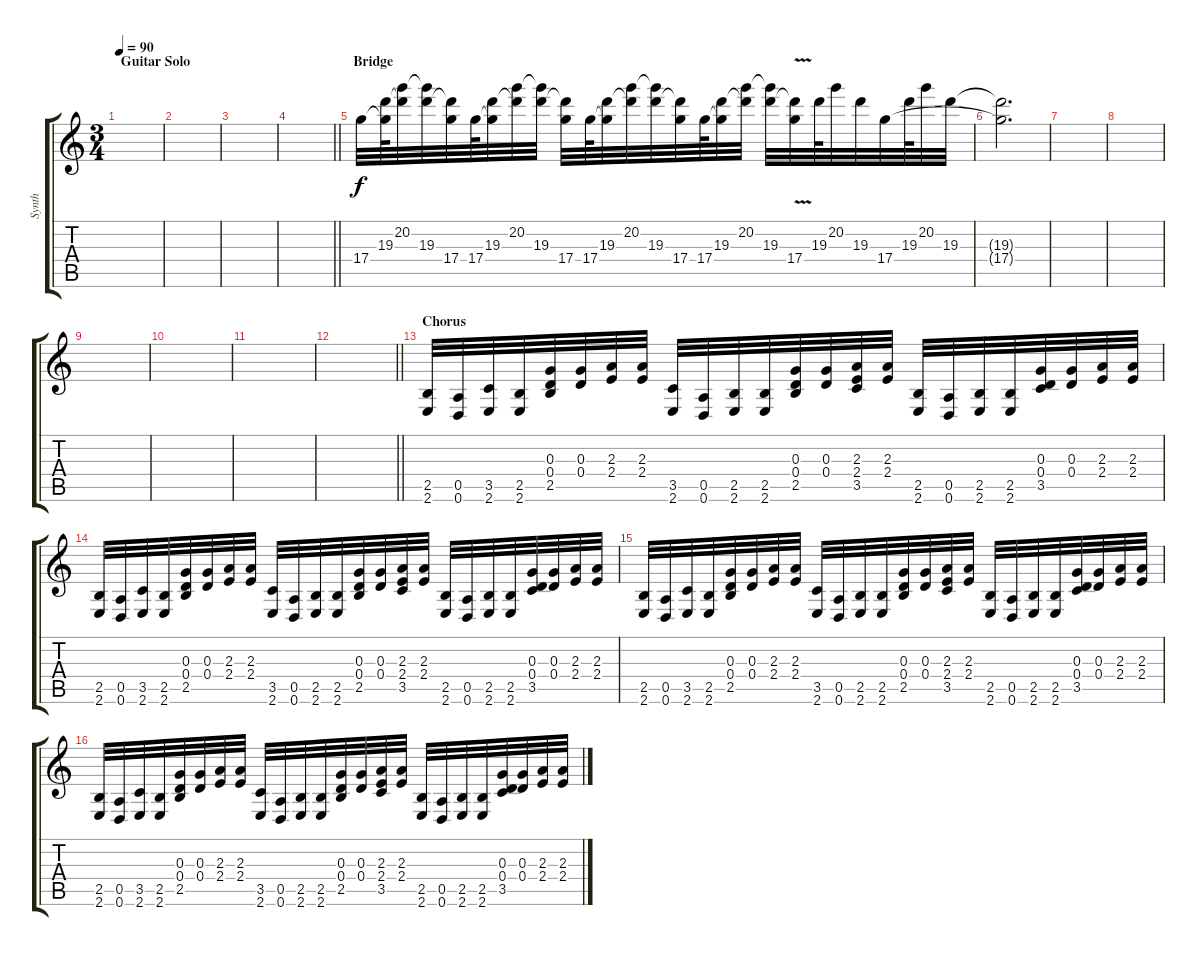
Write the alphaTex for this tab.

\track ("Synth" "Synth") {instrument synthbass1}
\staff {score tabs}
\tuning (E4 B3 G3 D3 A2 D2) {hide}
\ts (3 4)
\section ("" "Guitar Solo")
\tempo 90
\clef g2
\ks c
|
|
|
\barLineRight lightlight
|
\section ("" "Bridge")
17.4.32{instrument lead2sawtooth} (19.3 17.4{t}).64 (20.2 19.3{t}).32 (20.2{t} 19.3).32 (19.3{t} 17.4).32 17.4.64 (19.3 17.4{t}).32 (20.2 19.3{t}).32 (20.2{t} 19.3).32 (19.3{t} 17.4).32 17.4.64 (19.3 17.4{t}).32 (20.2 19.3{t}).32 (20.2{t} 19.3).32 (19.3{t} 17.4).32 17.4.64 (19.3 17.4{t}).32 (20.2 19.3{t}).32 (20.2{t} 19.3).32 (19.3{t} 17.4{v}).32 19.3.64 20.2.32 19.3.32 17.4.32 19.3.64 20.2.32 19.3.32 |
(19.3{t} 17.4{t}).2{d} |
|
|
|
|
|
\barLineRight lightlight
|
\section ("" "Chorus")
(2.5 2.6).32 (0.5 0.6).32 (3.5 2.6).32 (2.5 2.6).32 (0.3 0.4 2.5).32 (0.3 0.4).32 (2.3 2.4).32 (2.3 2.4).32 (3.5 2.6).32 (0.5 0.6).32 (2.5 2.6).32 (2.5 2.6).32 (0.3 0.4 2.5).32 (0.3 0.4).32 (2.3 2.4 3.5).32 (2.3 2.4).32 (2.5 2.6).32 (0.5 0.6).32 (2.5 2.6).32 (2.5 2.6).32 (0.3 0.4 3.5).32 (0.3 0.4).32 (2.3 2.4).32 (2.3 2.4).32 |
(2.5 2.6).32 (0.5 0.6).32 (3.5 2.6).32 (2.5 2.6).32 (0.3 0.4 2.5).32 (0.3 0.4).32 (2.3 2.4).32 (2.3 2.4).32 (3.5 2.6).32 (0.5 0.6).32 (2.5 2.6).32 (2.5 2.6).32 (0.3 0.4 2.5).32 (0.3 0.4).32 (2.3 2.4 3.5).32 (2.3 2.4).32 (2.5 2.6).32 (0.5 0.6).32 (2.5 2.6).32 (2.5 2.6).32 (0.3 0.4 3.5).32 (0.3 0.4).32 (2.3 2.4).32 (2.3 2.4).32 |
(2.5 2.6).32 (0.5 0.6).32 (3.5 2.6).32 (2.5 2.6).32 (0.3 0.4 2.5).32 (0.3 0.4).32 (2.3 2.4).32 (2.3 2.4).32 (3.5 2.6).32 (0.5 0.6).32 (2.5 2.6).32 (2.5 2.6).32 (0.3 0.4 2.5).32 (0.3 0.4).32 (2.3 2.4 3.5).32 (2.3 2.4).32 (2.5 2.6).32 (0.5 0.6).32 (2.5 2.6).32 (2.5 2.6).32 (0.3 0.4 3.5).32 (0.3 0.4).32 (2.3 2.4).32 (2.3 2.4).32 |
(2.5 2.6).32 (0.5 0.6).32 (3.5 2.6).32 (2.5 2.6).32 (0.3 0.4 2.5).32 (0.3 0.4).32 (2.3 2.4).32 (2.3 2.4).32 (3.5 2.6).32 (0.5 0.6).32 (2.5 2.6).32 (2.5 2.6).32 (0.3 0.4 2.5).32 (0.3 0.4).32 (2.3 2.4 3.5).32 (2.3 2.4).32 (2.5 2.6).32 (0.5 0.6).32 (2.5 2.6).32 (2.5 2.6).32 (0.3 0.4 3.5).32 (0.3 0.4).32 (2.3 2.4).32 (2.3 2.4).32
